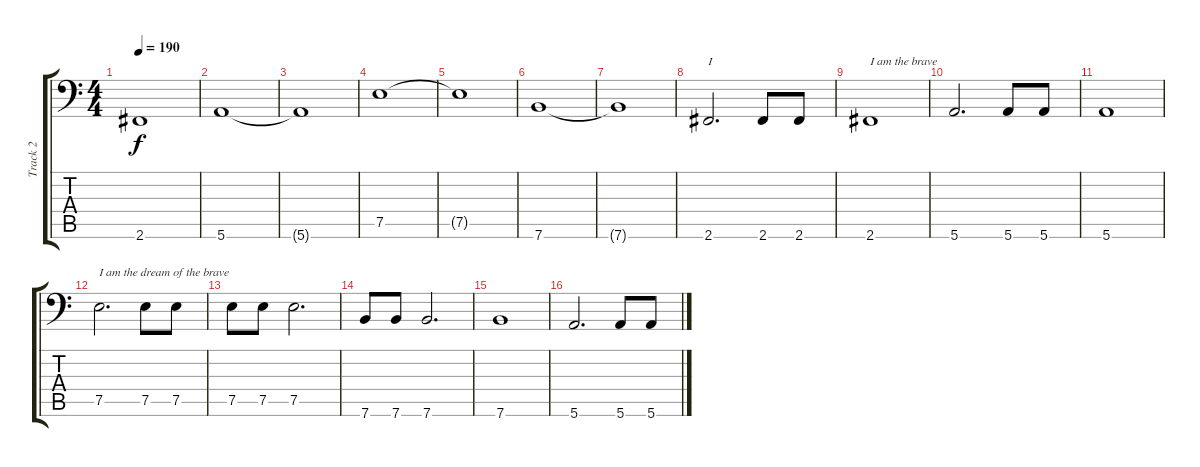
\track ("Track 2" "Track 2") {instrument electricbasspick}
\staff {score tabs}
\tuning (E3 B2 G2 D2 A1 E1) {hide}
\ts (4 4)
\tempo 190
\clef f4
\ks c
2.6.1{dy f} |
5.6.1 |
5.6{t}.1 |
7.5.1 |
7.5{t}.1 |
7.6.1 |
7.6{t}.1 |
2.6.2{d txt "I"} 2.6.8 2.6.8 |
2.6.1{txt "I am the brave"} |
5.6.2{d} 5.6.8 5.6.8 |
5.6.1 |
7.5.2{d txt "I am the dream of the brave"} 7.5.8 7.5.8 |
7.5.8 7.5.8 7.5.2{d} |
7.6.8 7.6.8 7.6.2{d} |
7.6.1 |
5.6.2{d} 5.6.8 5.6.8
